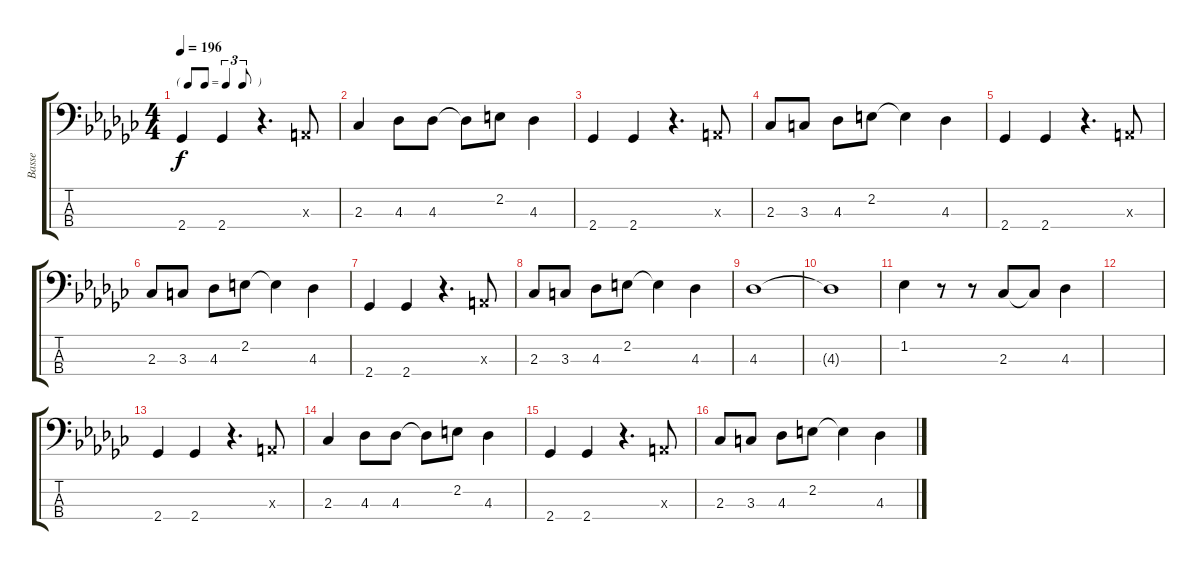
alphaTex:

\track ("Basse " "Basse ") {instrument electricbassfinger}
\staff {score tabs}
\tuning (G2 D2 A1 E1) {hide}
\ts (4 4)
\tf triplet8th
\tempo 196
\clef f4
\ks gb
2.4.4{dy f} 2.4.4 r.4{d} 0.3{x}.8 |
2.3.4 4.3.8 4.3.8 4.3{t}.8 2.2.8 4.3.4 |
2.4.4 2.4.4 r.4{d} 0.3{x}.8 |
2.3.8 3.3.8 4.3.8 2.2.8 2.2{t}.4 4.3.4 |
2.4.4 2.4.4 r.4{d} 0.3{x}.8 |
2.3.8 3.3.8 4.3.8 2.2.8 2.2{t}.4 4.3.4 |
2.4.4 2.4.4 r.4{d} 0.3{x}.8 |
2.3.8 3.3.8 4.3.8 2.2.8 2.2{t}.4 4.3.4 |
4.3.1 |
4.3{t}.1 |
1.2.4 r.8 r.8 2.3.8 2.3{t}.8 4.3.4 |
|
2.4.4 2.4.4 r.4{d} 0.3{x}.8 |
2.3.4 4.3.8 4.3.8 4.3{t}.8 2.2.8 4.3.4 |
2.4.4 2.4.4 r.4{d} 0.3{x}.8 |
2.3.8 3.3.8 4.3.8 2.2.8 2.2{t}.4 4.3.4
